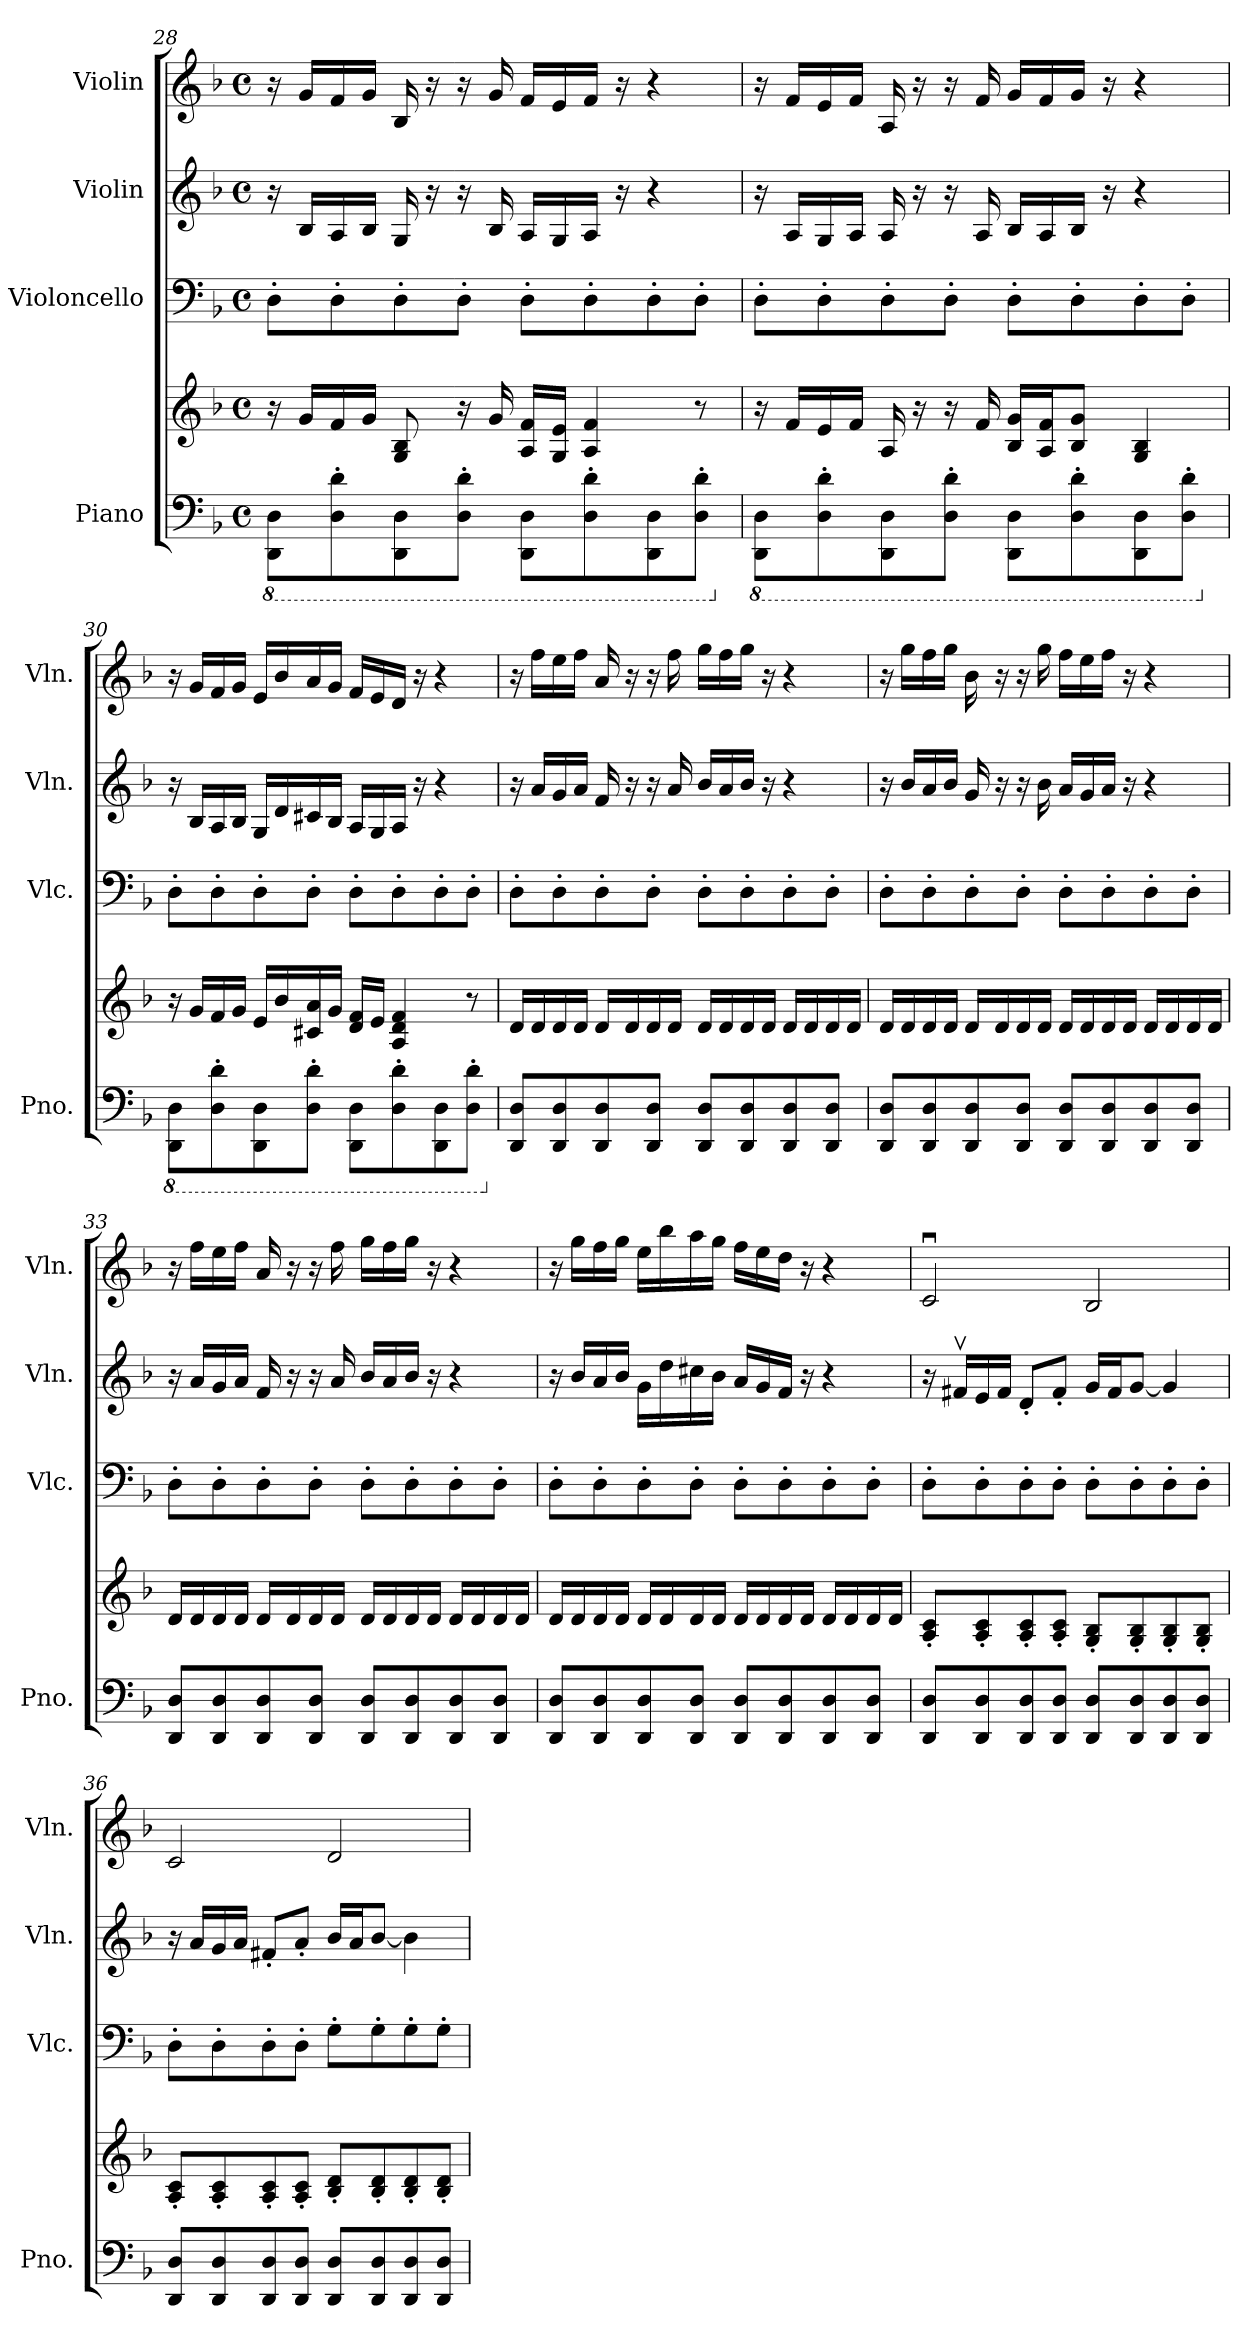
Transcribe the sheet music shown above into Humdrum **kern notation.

**kern	**kern	**kern	**kern	**kern
*part4	*part4	*part3	*part2	*part1
*staff5	*staff4	*staff3	*staff2	*staff1
*I"Piano	*	*I"Violoncello	*I"Violin	*I"Violin
*I'Pno.	*	*I'Vlc.	*I'Vln.	*I'Vln.
!!LO:LB:g=z
*clefF4	*clefG2	*clefF4	*clefG2	*clefG2
*k[b-]	*k[b-]	*k[b-]	*k[b-]	*k[b-]
*M4/4	*M4/4	*M4/4	*M4/4	*M4/4
*met(c)	*met(c)	*met(c)	*met(c)	*met(c)
*8ba	*	*	*	*
=28	=28	=28	=28	=28
8DDD\ 8DD\L	16r	8D'\L	16r	16r
.	16g/LL	.	16B-/LL	16g/LL
8DD\' 8D\'	16f/	8D'\	16A/	16f/
.	16g/JJ	.	16B-/JJ	16g/JJ
8DDD\ 8DD\	8G/ 8B-/	8D'\	16G/	16B-/
.	.	.	16r	16r
8DD\' 8D\'J	16r	8D'\J	16r	16r
.	16g/	.	16B-/	16g/
8DDD\ 8DD\L	16A/ 16f/LL	8D'\L	16A/LL	16f/LL
.	16G/ 16e/JJ	.	16G/	16e/
8DD\' 8D\'	4A/ 4f/	8D'\	16A/JJ	16f/JJ
.	.	.	16r	16r
8DDD\ 8DD\	.	8D'\	4r	4r
8DD\' 8D\'J	8r	8D'\J	.	.
=29	=29	=29	=29	=29
*X8ba	*	*	*	*
*8ba	*	*	*	*
8DDD\ 8DD\L	16r	8D'\L	16r	16r
.	16f/LL	.	16A/LL	16f/LL
8DD\' 8D\'	16e/	8D'\	16G/	16e/
.	16f/JJ	.	16A/JJ	16f/JJ
8DDD\ 8DD\	16A/	8D'\	16A/	16A/
.	16r	.	16r	16r
8DD\' 8D\'J	16r	8D'\J	16r	16r
.	16f/	.	16A/	16f/
8DDD\ 8DD\L	16B-/ 16g/LL	8D'\L	16B-/LL	16g/LL
.	16A/ 16f/J	.	16A/	16f/
8DD\' 8D\'	8B-/ 8g/J	8D'\	16B-/JJ	16g/JJ
.	.	.	16r	16r
8DDD\ 8DD\	4G/ 4B-/	8D'\	4r	4r
8DD\' 8D\'J	.	8D'\J	.	.
=30	=30	=30	=30	=30
*X8ba	*	*	*	*
*8ba	*	*	*	*
8DDD\ 8DD\L	16r	8D'\L	16r	16r
.	16g/LL	.	16B-/LL	16g/LL
8DD\' 8D\'	16f/	8D'\	16A/	16f/
.	16g/JJ	.	16B-/JJ	16g/JJ
8DDD\ 8DD\	16e/LL	8D'\	16G/LL	16e/LL
.	16b-/	.	16d/	16b-/
8DD\' 8D\'J	16c#X/ 16a/	8D'\J	16c#X/	16a/
.	16g/JJ	.	16B-/JJ	16g/JJ
8DDD\ 8DD\L	16d/ 16f/LL	8D'\L	16A/LL	16f/LL
.	16e/JJ	.	16G/	16e/
8DD\' 8D\'	4A/ 4d/ 4f/	8D'\	16A/JJ	16d/JJ
.	.	.	16r	16r
8DDD\ 8DD\	.	8D'\	4r	4r
8DD\' 8D\'J	8r	8D'\J	.	.
!!LO:LB:g=z
=31	=31	=31	=31	=31
*X8ba	*	*	*	*
8DD/ 8D/L	16d/LL	8D'\L	16r	16r
.	16d/	.	16a/LL	16ff\LL
8DD/ 8D/	16d/	8D'\	16g/	16ee\
.	16d/JJ	.	16a/JJ	16ff\JJ
8DD/ 8D/	16d/LL	8D'\	16f/	16a/
.	16d/	.	16r	16r
8DD/ 8D/J	16d/	8D'\J	16r	16r
.	16d/JJ	.	16a/	16ff\
8DD/ 8D/L	16d/LL	8D'\L	16b-/LL	16gg\LL
.	16d/	.	16a/	16ff\
8DD/ 8D/	16d/	8D'\	16b-/JJ	16gg\JJ
.	16d/JJ	.	16r	16r
8DD/ 8D/	16d/LL	8D'\	4r	4r
.	16d/	.	.	.
8DD/ 8D/J	16d/	8D'\J	.	.
.	16d/JJ	.	.	.
=32	=32	=32	=32	=32
8DD/ 8D/L	16d/LL	8D'\L	16r	16r
.	16d/	.	16b-/LL	16gg\LL
8DD/ 8D/	16d/	8D'\	16a/	16ff\
.	16d/JJ	.	16b-/JJ	16gg\JJ
8DD/ 8D/	16d/LL	8D'\	16g/	16b-\
.	16d/	.	16r	16r
8DD/ 8D/J	16d/	8D'\J	16r	16r
.	16d/JJ	.	16b-\	16gg\
8DD/ 8D/L	16d/LL	8D'\L	16a/LL	16ff\LL
.	16d/	.	16g/	16ee\
8DD/ 8D/	16d/	8D'\	16a/JJ	16ff\JJ
.	16d/JJ	.	16r	16r
8DD/ 8D/	16d/LL	8D'\	4r	4r
.	16d/	.	.	.
8DD/ 8D/J	16d/	8D'\J	.	.
.	16d/JJ	.	.	.
=33	=33	=33	=33	=33
8DD/ 8D/L	16d/LL	8D'\L	16r	16r
.	16d/	.	16a/LL	16ff\LL
8DD/ 8D/	16d/	8D'\	16g/	16ee\
.	16d/JJ	.	16a/JJ	16ff\JJ
8DD/ 8D/	16d/LL	8D'\	16f/	16a/
.	16d/	.	16r	16r
8DD/ 8D/J	16d/	8D'\J	16r	16r
.	16d/JJ	.	16a/	16ff\
8DD/ 8D/L	16d/LL	8D'\L	16b-/LL	16gg\LL
.	16d/	.	16a/	16ff\
8DD/ 8D/	16d/	8D'\	16b-/JJ	16gg\JJ
.	16d/JJ	.	16r	16r
8DD/ 8D/	16d/LL	8D'\	4r	4r
.	16d/	.	.	.
8DD/ 8D/J	16d/	8D'\J	.	.
.	16d/JJ	.	.	.
!!LO:PB:g=z
=34	=34	=34	=34	=34
8DD/ 8D/L	16d/LL	8D'\L	16r	16r
.	16d/	.	16b-/LL	16gg\LL
8DD/ 8D/	16d/	8D'\	16a/	16ff\
.	16d/JJ	.	16b-/JJ	16gg\JJ
8DD/ 8D/	16d/LL	8D'\	16g\LL	16ee\LL
.	16d/	.	16dd\	16bb-\
8DD/ 8D/J	16d/	8D'\J	16cc#X\	16aa\
.	16d/JJ	.	16b-\JJ	16gg\JJ
8DD/ 8D/L	16d/LL	8D'\L	16a/LL	16ff\LL
.	16d/	.	16g/	16ee\
8DD/ 8D/	16d/	8D'\	16f/JJ	16dd\JJ
.	16d/JJ	.	16r	16r
8DD/ 8D/	16d/LL	8D'\	4r	4r
.	16d/	.	.	.
8DD/ 8D/J	16d/	8D'\J	.	.
.	16d/JJ	.	.	.
=35	=35	=35	=35	=35
8DD/ 8D/L	8A/' 8c/'L	8D'\L	16r	2cu/
.	.	.	16f#Xv/LL	.
8DD/ 8D/	8A/' 8c/'	8D'\	16e/	.
.	.	.	16f#/JJ	.
8DD/ 8D/	8A/' 8c/'	8D'\	8d'/L	.
8DD/ 8D/J	8A/' 8c/'J	8D'\J	8f#'/J	.
8DD/ 8D/L	8G/' 8B-/'L	8D'\L	16g/LL	2B-/
.	.	.	16f#/J	.
8DD/ 8D/	8G/' 8B-/'	8D'\	[8g/J	.
8DD/ 8D/	8G/' 8B-/'	8D'\	4g/]	.
8DD/ 8D/J	8G/' 8B-/'J	8D'\J	.	.
=36	=36	=36	=36	=36
8DD/ 8D/L	8A/' 8c/'L	8D'\L	16r	2c/
.	.	.	16a/LL	.
8DD/ 8D/	8A/' 8c/'	8D'\	16g/	.
.	.	.	16a/JJ	.
8DD/ 8D/	8A/' 8c/'	8D'\	8f#X'/L	.
8DD/ 8D/J	8A/' 8c/'J	8D'\J	8a'/J	.
8DD/ 8D/L	8B-/' 8d/'L	8G'\L	16b-/LL	2d/
.	.	.	16a/J	.
8DD/ 8D/	8B-/' 8d/'	8G'\	[8b-/J	.
8DD/ 8D/	8B-/' 8d/'	8G'\	4b-\]	.
8DD/ 8D/J	8B-/' 8d/'J	8G'\J	.	.
=	=	=	=	=
*-	*-	*-	*-	*-
